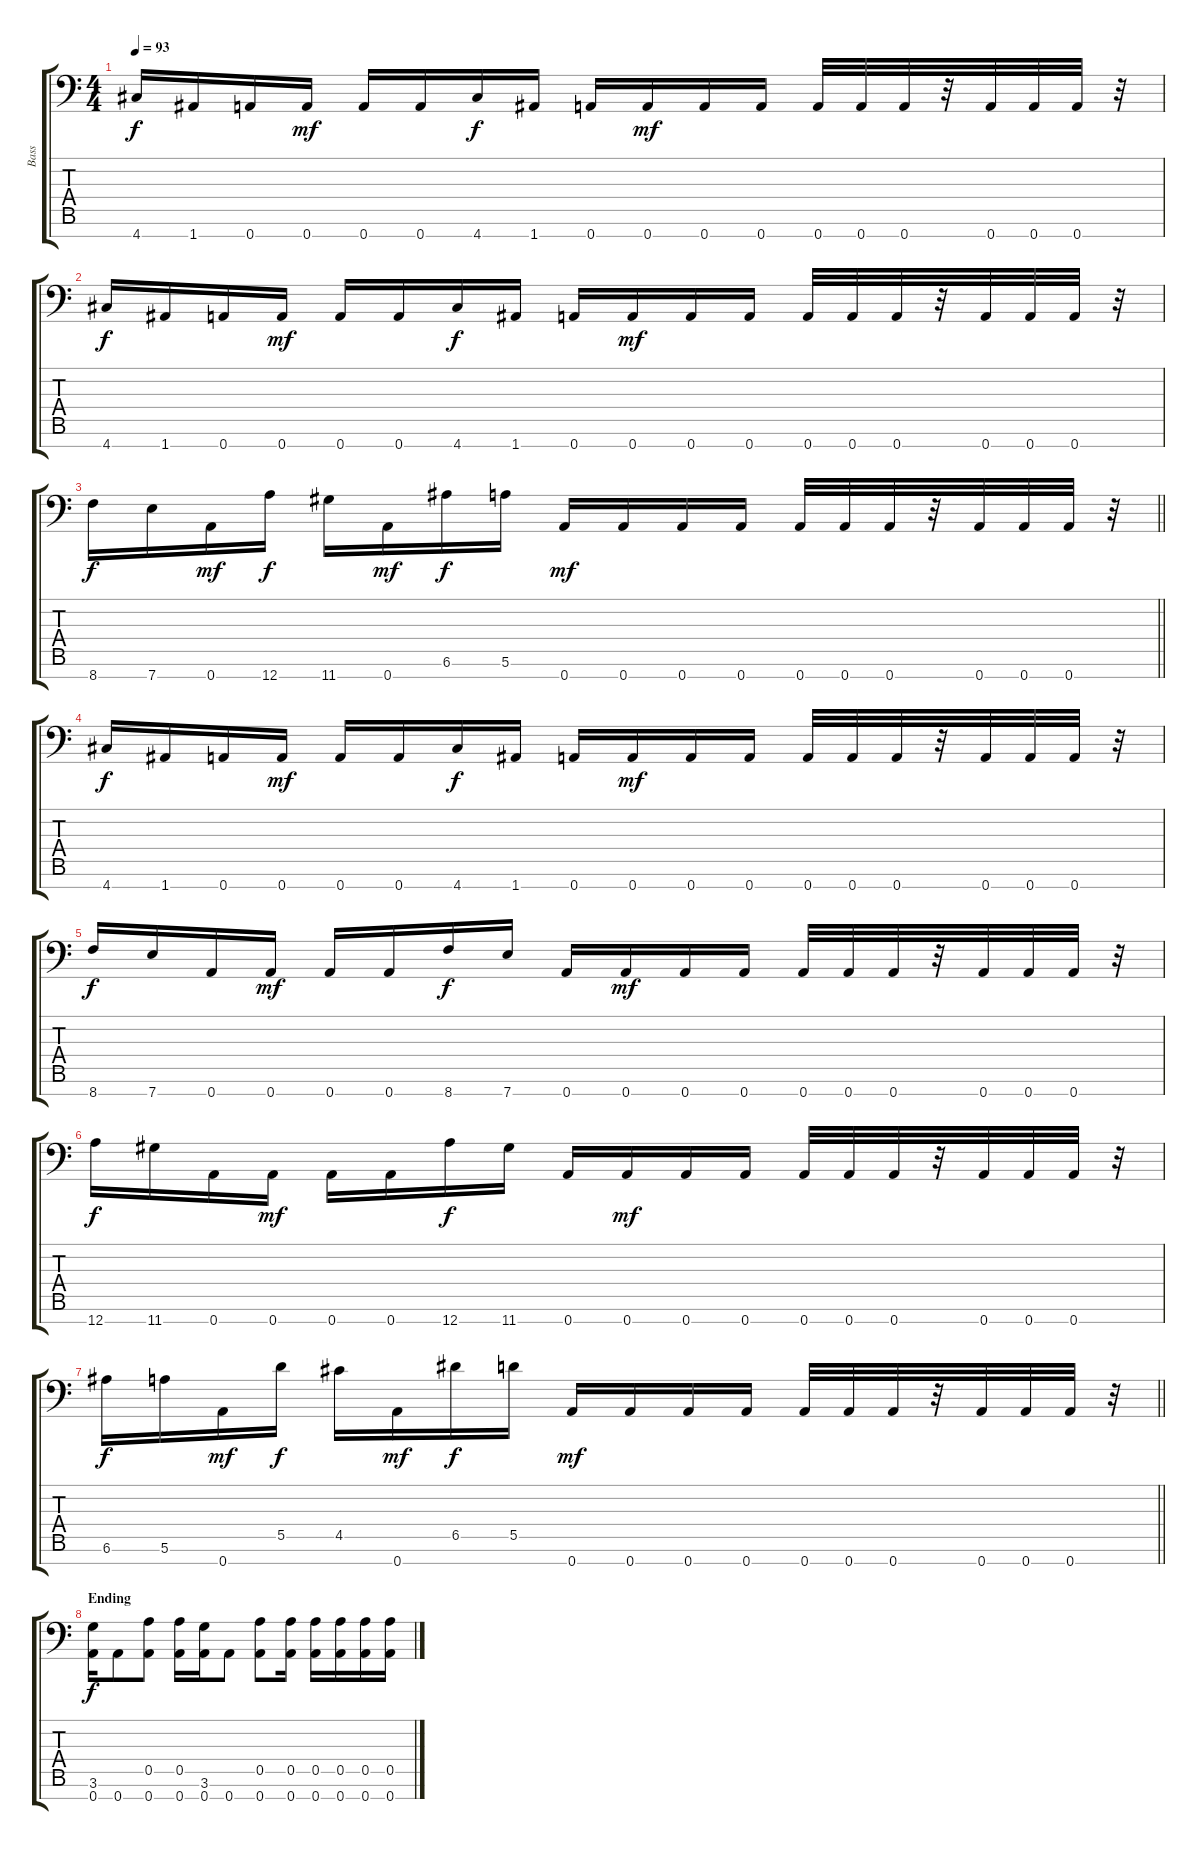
\track ("Bass" "Bass") {instrument electricbasspick}
\staff {score tabs}
\tuning (E4 B3 G3 D3 A2 E2 A1) {hide}
\ts (4 4)
\tempo 93
\clef f4
\ks c
4.7.16{dy f} 1.7.16 0.7.16 0.7.16{dy mf} 0.7.16 0.7.16 4.7.16{dy f} 1.7.16 0.7.16 0.7.16{dy mf} 0.7.16 0.7.16 0.7.32 0.7.32 0.7.32 r.32 0.7.32 0.7.32 0.7.32 r.32 |
4.7.16{dy f} 1.7.16 0.7.16 0.7.16{dy mf} 0.7.16 0.7.16 4.7.16{dy f} 1.7.16 0.7.16 0.7.16{dy mf} 0.7.16 0.7.16 0.7.32 0.7.32 0.7.32 r.32 0.7.32 0.7.32 0.7.32 r.32 |
\barLineRight lightlight
8.7.16{dy f} 7.7.16 0.7.16{dy mf} 12.7.16{dy f} 11.7.16 0.7.16{dy mf} 6.6.16{dy f} 5.6.16 0.7.16{dy mf} 0.7.16 0.7.16 0.7.16 0.7.32 0.7.32 0.7.32 r.32 0.7.32 0.7.32 0.7.32 r.32 |
4.7.16{dy f} 1.7.16 0.7.16 0.7.16{dy mf} 0.7.16 0.7.16 4.7.16{dy f} 1.7.16 0.7.16 0.7.16{dy mf} 0.7.16 0.7.16 0.7.32 0.7.32 0.7.32 r.32 0.7.32 0.7.32 0.7.32 r.32 |
8.7.16{dy f} 7.7.16 0.7.16 0.7.16{dy mf} 0.7.16 0.7.16 8.7.16{dy f} 7.7.16 0.7.16 0.7.16{dy mf} 0.7.16 0.7.16 0.7.32 0.7.32 0.7.32 r.32 0.7.32 0.7.32 0.7.32 r.32 |
12.7.16{dy f} 11.7.16 0.7.16 0.7.16{dy mf} 0.7.16 0.7.16 12.7.16{dy f} 11.7.16 0.7.16 0.7.16{dy mf} 0.7.16 0.7.16 0.7.32 0.7.32 0.7.32 r.32 0.7.32 0.7.32 0.7.32 r.32 |
\barLineRight lightlight
6.6.16{dy f} 5.6.16 0.7.16{dy mf} 5.5.16{dy f} 4.5.16 0.7.16{dy mf} 6.5.16{dy f} 5.5.16 0.7.16{dy mf} 0.7.16 0.7.16 0.7.16 0.7.32 0.7.32 0.7.32 r.32 0.7.32 0.7.32 0.7.32 r.32 |
\section ("" "Ending")
(3.6 0.7).16{dy f} 0.7.8 (0.5 0.7).8 (0.5 0.7).16 (3.6 0.7).16 0.7.8 (0.5 0.7).8 (0.5 0.7).16 (0.5 0.7).16 (0.5 0.7).16 (0.5 0.7).16 (0.5 0.7).16
